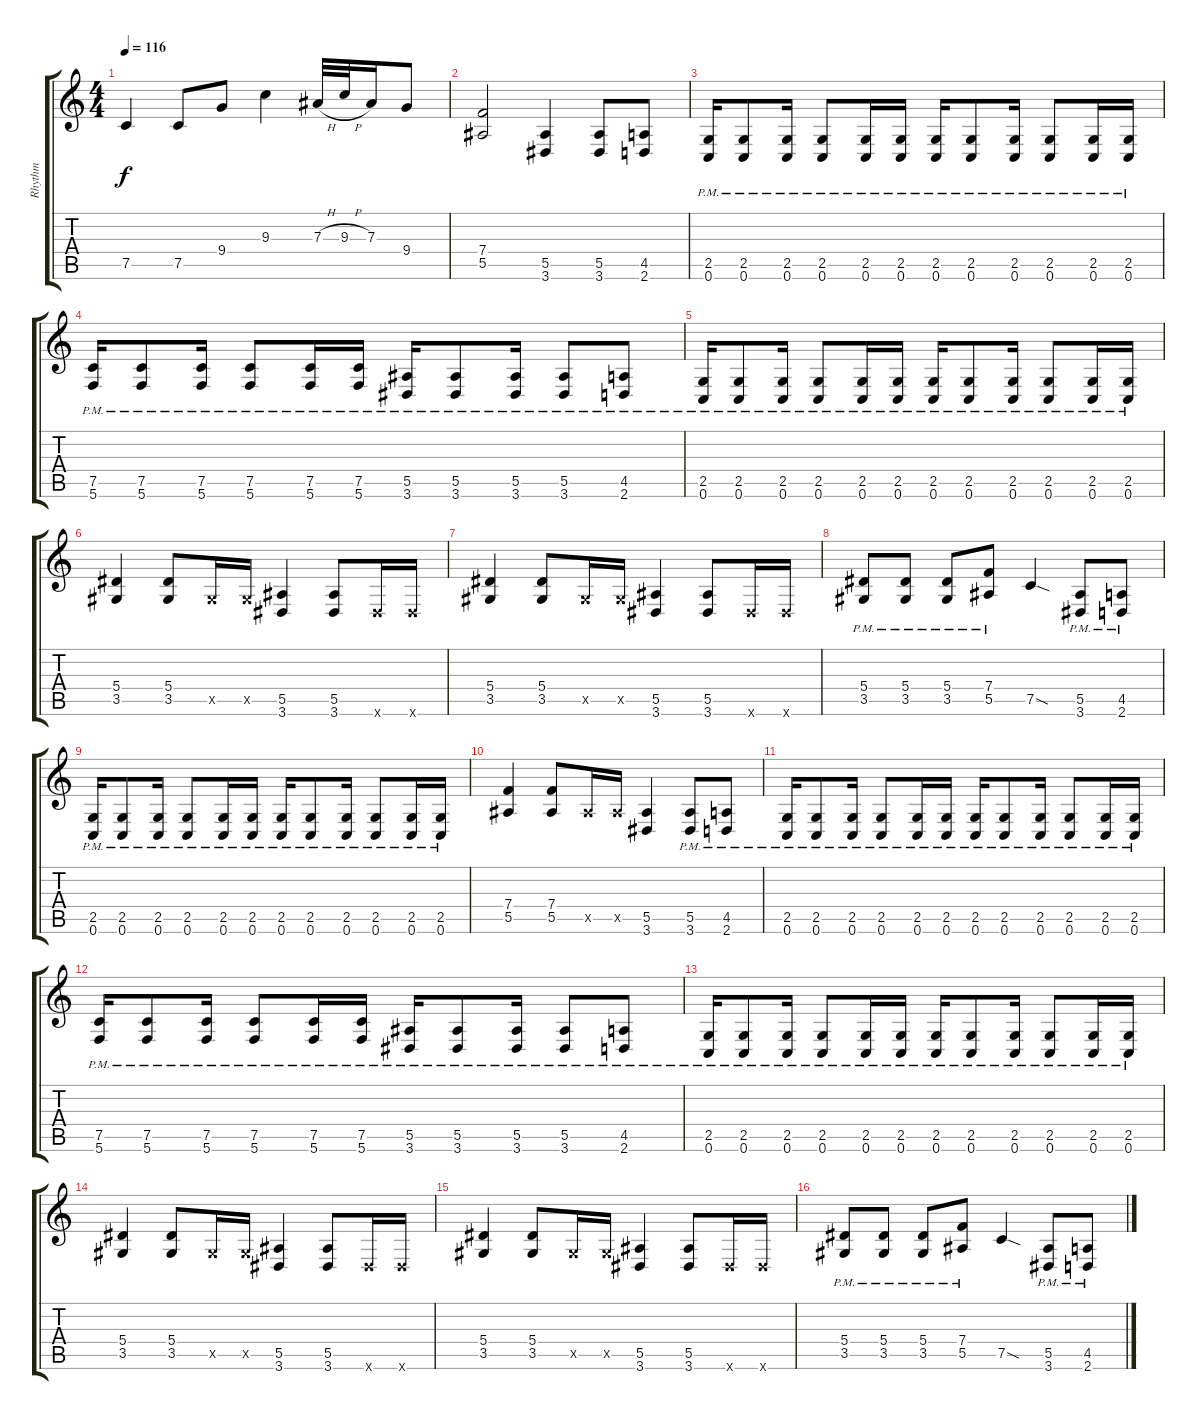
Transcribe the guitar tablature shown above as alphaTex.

\track ("Rhythm" "Rhythm") {instrument distortionguitar}
\staff {score tabs}
\tuning (C4 G3 Eb3 Bb2 F2 C2) {hide}
\ts (4 4)
\tempo 116
\clef g2
\ks c
7.5.4{dy f} 7.5.8 9.4.8 9.3.4 7.3{h}.32 9.3{h}.32 7.3.16 9.4.8 |
(7.4 5.5).2 (5.5 3.6).4 (5.5 3.6).8 (4.5 2.6).8 |
(2.5{pm} 0.6{pm}).16 (2.5{pm} 0.6{pm}).8 (2.5{pm} 0.6{pm}).16 (2.5{pm} 0.6{pm}).8 (2.5{pm} 0.6{pm}).16 (2.5{pm} 0.6{pm}).16 (2.5{pm} 0.6{pm}).16 (2.5{pm} 0.6{pm}).8 (2.5{pm} 0.6{pm}).16 (2.5{pm} 0.6{pm}).8 (2.5{pm} 0.6{pm}).16 (2.5{pm} 0.6{pm}).16 |
(7.5{pm} 5.6{pm}).16 (7.5{pm} 5.6{pm}).8 (7.5{pm} 5.6{pm}).16 (7.5{pm} 5.6{pm}).8 (7.5{pm} 5.6{pm}).16 (7.5{pm} 5.6{pm}).16 (5.5{pm} 3.6{pm}).16 (5.5{pm} 3.6{pm}).8 (5.5{pm} 3.6{pm}).16 (5.5{pm} 3.6{pm}).8 (4.5{pm} 2.6{pm}).8 |
(2.5{pm} 0.6{pm}).16 (2.5{pm} 0.6{pm}).8 (2.5{pm} 0.6{pm}).16 (2.5{pm} 0.6{pm}).8 (2.5{pm} 0.6{pm}).16 (2.5{pm} 0.6{pm}).16 (2.5{pm} 0.6{pm}).16 (2.5{pm} 0.6{pm}).8 (2.5{pm} 0.6{pm}).16 (2.5{pm} 0.6{pm}).8 (2.5{pm} 0.6{pm}).16 (2.5{pm} 0.6{pm}).16 |
(5.4 3.5).4 (5.4 3.5).8 3.5{x}.16 3.5{x}.16 (5.5 3.6).4 (5.5 3.6).8 3.6{x}.16 3.6{x}.16 |
(5.4 3.5).4 (5.4 3.5).8 3.5{x}.16 3.5{x}.16 (5.5 3.6).4 (5.5 3.6).8 3.6{x}.16 3.6{x}.16 |
(5.4{pm} 3.5{pm}).8 (5.4{pm} 3.5{pm}).8 (5.4{pm} 3.5{pm}).8 (7.4{pm} 5.5{pm}).8 7.5{sod}.4 (5.5{pm} 3.6{pm}).8 (4.5{pm} 2.6{pm}).8 |
(2.5{pm} 0.6{pm}).16 (2.5{pm} 0.6{pm}).8 (2.5{pm} 0.6{pm}).16 (2.5{pm} 0.6{pm}).8 (2.5{pm} 0.6{pm}).16 (2.5{pm} 0.6{pm}).16 (2.5{pm} 0.6{pm}).16 (2.5{pm} 0.6{pm}).8 (2.5{pm} 0.6{pm}).16 (2.5{pm} 0.6{pm}).8 (2.5{pm} 0.6{pm}).16 (2.5{pm} 0.6{pm}).16 |
(7.4 5.5).4 (7.4 5.5).8 5.5{x}.16 5.5{x}.16 (5.5 3.6).4 (5.5{pm} 3.6{pm}).8 (4.5{pm} 2.6{pm}).8 |
(2.5{pm} 0.6{pm}).16 (2.5{pm} 0.6{pm}).8 (2.5{pm} 0.6{pm}).16 (2.5{pm} 0.6{pm}).8 (2.5{pm} 0.6{pm}).16 (2.5{pm} 0.6{pm}).16 (2.5{pm} 0.6{pm}).16 (2.5{pm} 0.6{pm}).8 (2.5{pm} 0.6{pm}).16 (2.5{pm} 0.6{pm}).8 (2.5{pm} 0.6{pm}).16 (2.5{pm} 0.6{pm}).16 |
(7.5{pm} 5.6{pm}).16 (7.5{pm} 5.6{pm}).8 (7.5{pm} 5.6{pm}).16 (7.5{pm} 5.6{pm}).8 (7.5{pm} 5.6{pm}).16 (7.5{pm} 5.6{pm}).16 (5.5{pm} 3.6{pm}).16 (5.5{pm} 3.6{pm}).8 (5.5{pm} 3.6{pm}).16 (5.5{pm} 3.6{pm}).8 (4.5{pm} 2.6{pm}).8 |
(2.5{pm} 0.6{pm}).16 (2.5{pm} 0.6{pm}).8 (2.5{pm} 0.6{pm}).16 (2.5{pm} 0.6{pm}).8 (2.5{pm} 0.6{pm}).16 (2.5{pm} 0.6{pm}).16 (2.5{pm} 0.6{pm}).16 (2.5{pm} 0.6{pm}).8 (2.5{pm} 0.6{pm}).16 (2.5{pm} 0.6{pm}).8 (2.5{pm} 0.6{pm}).16 (2.5{pm} 0.6{pm}).16 |
(5.4 3.5).4 (5.4 3.5).8 3.5{x}.16 3.5{x}.16 (5.5 3.6).4 (5.5 3.6).8 3.6{x}.16 3.6{x}.16 |
(5.4 3.5).4 (5.4 3.5).8 3.5{x}.16 3.5{x}.16 (5.5 3.6).4 (5.5 3.6).8 3.6{x}.16 3.6{x}.16 |
(5.4{pm} 3.5{pm}).8 (5.4{pm} 3.5{pm}).8 (5.4{pm} 3.5{pm}).8 (7.4{pm} 5.5{pm}).8 7.5{sod}.4 (5.5{pm} 3.6{pm}).8 (4.5{pm} 2.6{pm}).8
